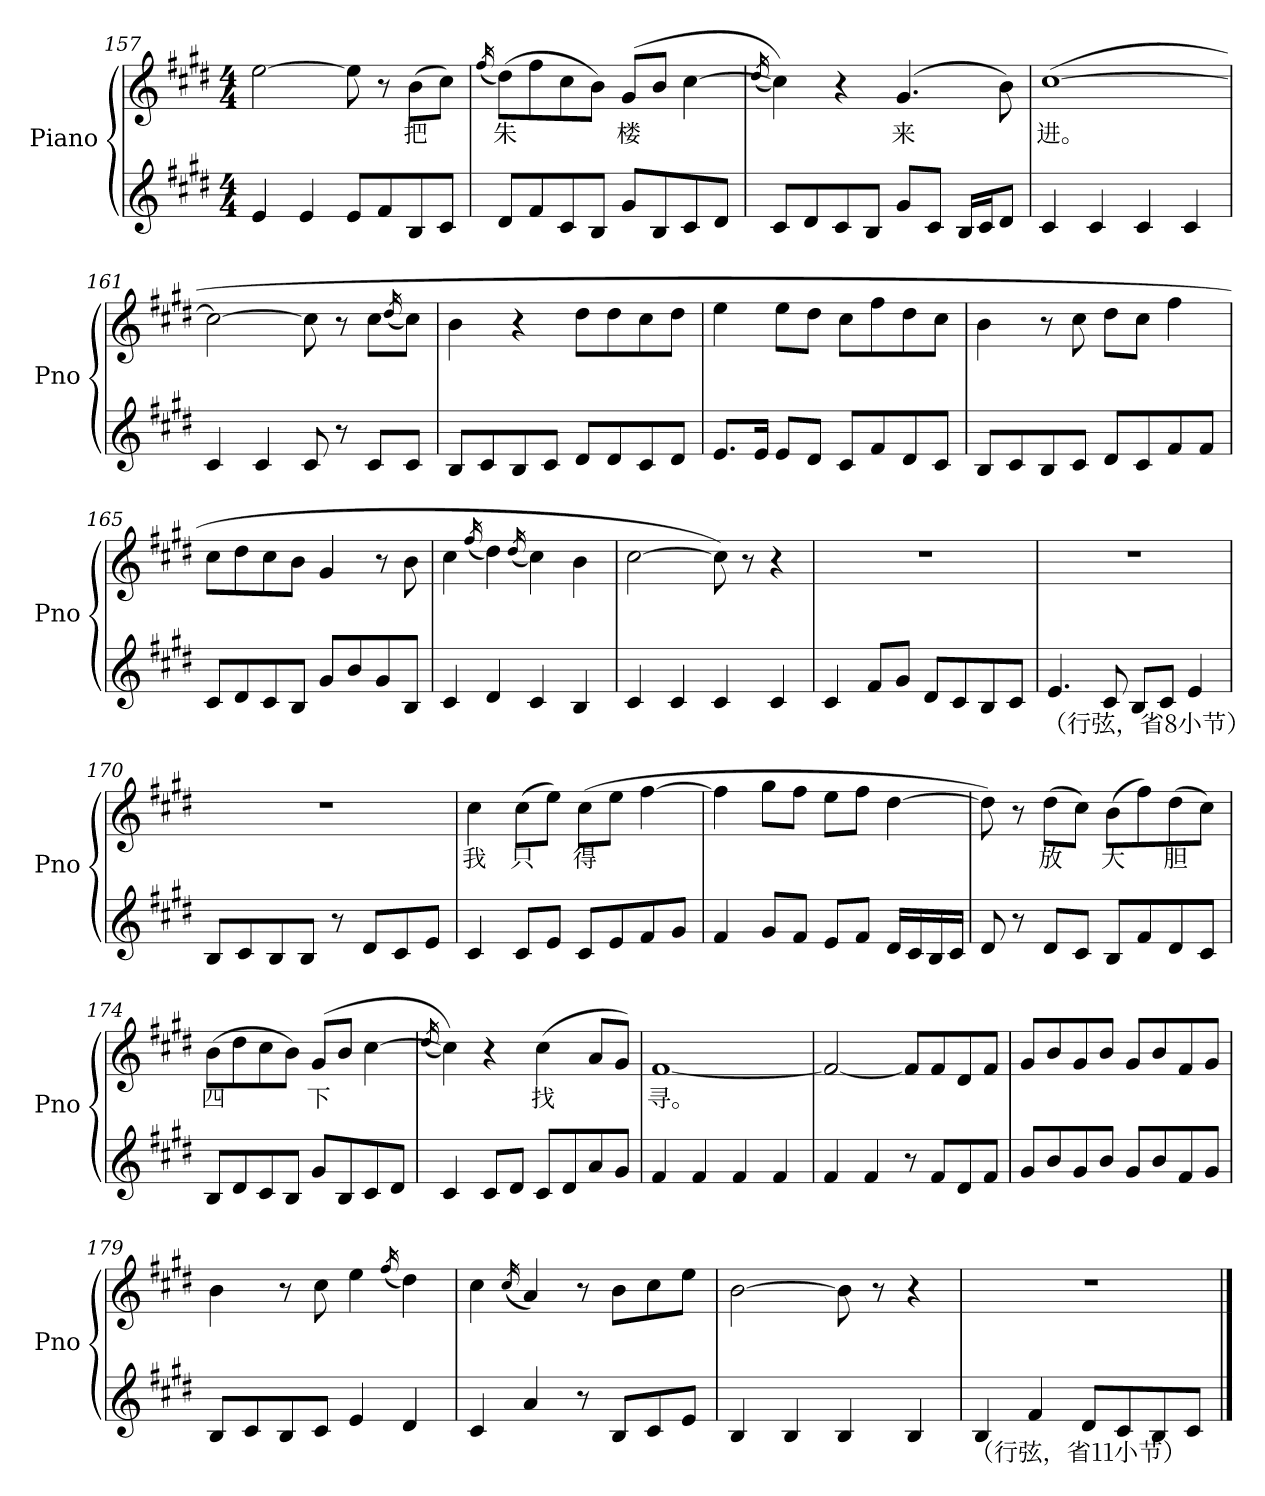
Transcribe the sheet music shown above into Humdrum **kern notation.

**kern	**text	**kern	**text
*part2	*part2	*part1	*part1
*staff2	*staff2	*staff1	*staff1
*I"Piano	*	*I"Piano	*
*I'Pno	*	*I'Pno	*
!!LO:PB:g=z
*clefG2	*	*clefG2	*
*k[f#c#g#d#]	*	*k[f#c#g#d#]	*
*M4/4	*	*M4/4	*
=157	=157	=157	=157
4e/	.	[2ee\	.
4e/	.	.	.
8e/L	.	8ee\]	.
8f#/	.	8r	.
!	!	!	!LO:LY:b
8B/	.	(>8b\L	把
8c#/J	.	8cc#\J)	.
=158	=158	=158	=158
.	.	(<16qff#/	.
!	!	!	!LO:LY:b
8d#/L	.	(>8dd#\L)	朱
8f#/	.	8ff#\	.
8c#/	.	8cc#\	.
8B/J	.	8b\J)	.
!	!	!	!LO:LY:b
8g#/L	.	(>8g#/L	楼
8B/	.	8b/J	.
8c#/	.	[4cc#\	.
8d#/J	.	.	.
=159	=159	=159	=159
.	.	(<16qdd#/	.
8c#/L	.	4cc#\]))	.
8d#/	.	.	.
8c#/	.	4r	.
8B/J	.	.	.
!	!	!	!LO:LY:b
8g#/L	.	(>4.g#/	来
8c#/J	.	.	.
16B/LL	.	.	.
16c#/J	.	.	.
8d#/J	.	8b\)	.
=160	=160	=160	=160
!	!	!	!LO:LY:b
4c#/	.	(>[1cc#	进。
4c#/	.	.	.
4c#/	.	.	.
4c#/	.	.	.
=161	=161	=161	=161
4c#/	.	2cc#\_	.
4c#/	.	.	.
8c#/	.	8cc#\]	.
8r	.	8r	.
8c#/L	.	8cc#\L	.
.	.	(<16qdd#/	.
8c#/J	.	8cc#\J)	.
!!LO:LB:g=z
=162	=162	=162	=162
8B/L	.	4b\	.
8c#/	.	.	.
8B/	.	4r	.
8c#/J	.	.	.
8d#/L	.	8dd#\L	.
8d#/	.	8dd#\	.
8c#/	.	8cc#\	.
8d#/J	.	8dd#\J	.
=163	=163	=163	=163
8.e/L	.	4ee\	.
16e/Jk	.	.	.
8e/L	.	8ee\L	.
8d#/J	.	8dd#\J	.
8c#/L	.	8cc#\L	.
8f#/	.	8ff#\	.
8d#/	.	8dd#\	.
8c#/J	.	8cc#\J	.
=164	=164	=164	=164
8B/L	.	4b\	.
8c#/	.	.	.
8B/	.	8r	.
8c#/J	.	8cc#\	.
8d#/L	.	8dd#\L	.
8c#/	.	8cc#\J	.
8f#/	.	4ff#\	.
8f#/J	.	.	.
=165	=165	=165	=165
8c#/L	.	8cc#\L	.
8d#/	.	8dd#\	.
8c#/	.	8cc#\	.
8B/J	.	8b\J	.
8g#/L	.	4g#/	.
8b/	.	.	.
8g#/	.	8r	.
8B/J	.	8b\	.
=166	=166	=166	=166
4c#/	.	4cc#\	.
.	.	(<16qff#/	.
4d#/	.	4dd#\)	.
.	.	(<16qdd#/	.
4c#/	.	4cc#\)	.
4B/	.	4b\	.
!!LO:LB:g=z
=167	=167	=167	=167
4c#/	.	[2cc#\	.
4c#/	.	.	.
4c#/	.	8cc#\])	.
.	.	8r	.
4c#/	.	4r	.
=168	=168	=168	=168
4c#/	.	1r	.
8f#/L	.	.	.
8g#/J	.	.	.
8d#/L	.	.	.
8c#/	.	.	.
8B/	.	.	.
8c#/J	.	.	.
=169	=169	=169	=169
!	!LO:LY:b	!	!
4.e/	（行弦，省8小节）	1r	.
8c#/	.	.	.
8B/L	.	.	.
8c#/J	.	.	.
4e/	.	.	.
=170	=170	=170	=170
8B/L	.	1r	.
8c#/	.	.	.
8B/	.	.	.
8B/J	.	.	.
8r	.	.	.
8d#/L	.	.	.
8c#/	.	.	.
8e/J	.	.	.
=171	=171	=171	=171
!	!	!	!LO:LY:b
4c#/	.	4cc#\	我
!	!	!	!LO:LY:b
8c#/L	.	(>8cc#\L	只
8e/J	.	8ee\J)	.
!	!	!	!LO:LY:b
8c#/L	.	(>8cc#\L	得
8e/	.	8ee\J	.
8f#/	.	[4ff#\	.
8g#/J	.	.	.
!!LO:LB:g=z
=172	=172	=172	=172
4f#/	.	4ff#\]	.
8g#/L	.	8gg#\L	.
8f#/J	.	8ff#\J	.
8e/L	.	8ee\L	.
8f#/J	.	8ff#\J	.
16d#/LL	.	[4dd#\	.
16c#/	.	.	.
16B/	.	.	.
16c#/JJ	.	.	.
=173	=173	=173	=173
8d#/	.	8dd#\])	.
8r	.	8r	.
!	!	!	!LO:LY:b
8d#/L	.	(>8dd#\L	放
8c#/J	.	8cc#\J)	.
!	!	!	!LO:LY:b
8B/L	.	(>8b\L	大
8f#/	.	8ff#\)	.
!	!	!	!LO:LY:b
8d#/	.	(>8dd#\	胆
8c#/J	.	8cc#\J)	.
=174	=174	=174	=174
!	!	!	!LO:LY:b
8B/L	.	(>8b\L	四
8d#/	.	8dd#\	.
8c#/	.	8cc#\	.
8B/J	.	8b\J)	.
!	!	!	!LO:LY:b
8g#/L	.	(>8g#/L	下
8B/	.	8b/J	.
8c#/	.	[4cc#\	.
8d#/J	.	.	.
=175	=175	=175	=175
.	.	(<16qdd#/	.
4c#/	.	4cc#\]))	.
8c#/L	.	4r	.
8d#/J	.	.	.
!	!	!	!LO:LY:b
8c#/L	.	(>4cc#\	找
8d#/	.	.	.
8a/	.	8a/L	.
8g#/J	.	8g#/J)	.
=176	=176	=176	=176
!	!	!	!LO:LY:b
4f#/	.	[1f#	寻。
4f#/	.	.	.
4f#/	.	.	.
4f#/	.	.	.
!!LO:LB:g=z
=177	=177	=177	=177
4f#/	.	2f#/_	.
4f#/	.	.	.
8r	.	8f#/L]	.
8f#/L	.	8f#/	.
8d#/	.	8d#/	.
8f#/J	.	8f#/J	.
=178	=178	=178	=178
8g#/L	.	8g#/L	.
8b/	.	8b/	.
8g#/	.	8g#/	.
8b/J	.	8b/J	.
8g#/L	.	8g#/L	.
8b/	.	8b/	.
8f#/	.	8f#/	.
8g#/J	.	8g#/J	.
=179	=179	=179	=179
8B/L	.	4b\	.
8c#/	.	.	.
8B/	.	8r	.
8c#/J	.	8cc#\	.
4e/	.	4ee\	.
.	.	(<16qff#/	.
4d#/	.	4dd#\)	.
=180	=180	=180	=180
4c#/	.	4cc#\	.
.	.	(<16qcc#/	.
4a/	.	4a/)	.
8r	.	8r	.
8B/L	.	8b\L	.
8c#/	.	8cc#\	.
8e/J	.	8ee\J	.
=181	=181	=181	=181
4B/	.	[2b\	.
4B/	.	.	.
4B/	.	8b\]	.
.	.	8r	.
4B/	.	4r	.
!!LO:PB:g=z
=182	=182	=182	=182
!	!LO:LY:b	!	!
4B/	（行弦，省11小节）	1r	.
4f#/	.	.	.
8d#/L	.	.	.
8c#/	.	.	.
8B/	.	.	.
8c#/J	.	.	.
==	==	==	==
*-	*-	*-	*-
